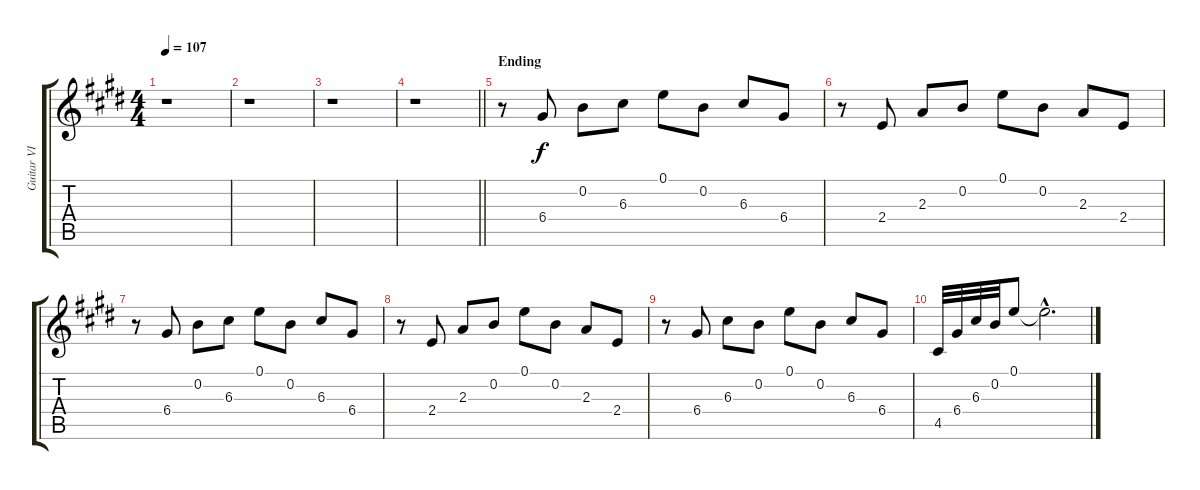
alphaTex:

\track ("Guitar VI" "Guitar VI") {instrument distortionguitar}
\staff {score tabs}
\tuning (E4 B3 G3 D3 A2 E2) {hide}
\ts (4 4)
\tempo 107
\clef g2
\ks e
r.1{dy f} |
r.1 |
r.1 |
\barLineRight lightlight
r.1 |
\section ("" "Ending")
r.8 6.4.8 0.2.8 6.3.8 0.1.8 0.2.8 6.3.8 6.4.8 |
r.8 2.4.8 2.3.8 0.2.8 0.1.8 0.2.8 2.3.8 2.4.8 |
r.8 6.4.8 0.2.8 6.3.8 0.1.8 0.2.8 6.3.8 6.4.8 |
r.8 2.4.8 2.3.8 0.2.8 0.1.8 0.2.8 2.3.8 2.4.8 |
r.8 6.4.8 6.3.8 0.2.8 0.1.8 0.2.8 6.3.8 6.4.8 |
4.5.32 6.4.32 6.3.32 0.2.32 0.1.8 0.1{hac t}.2{d}
